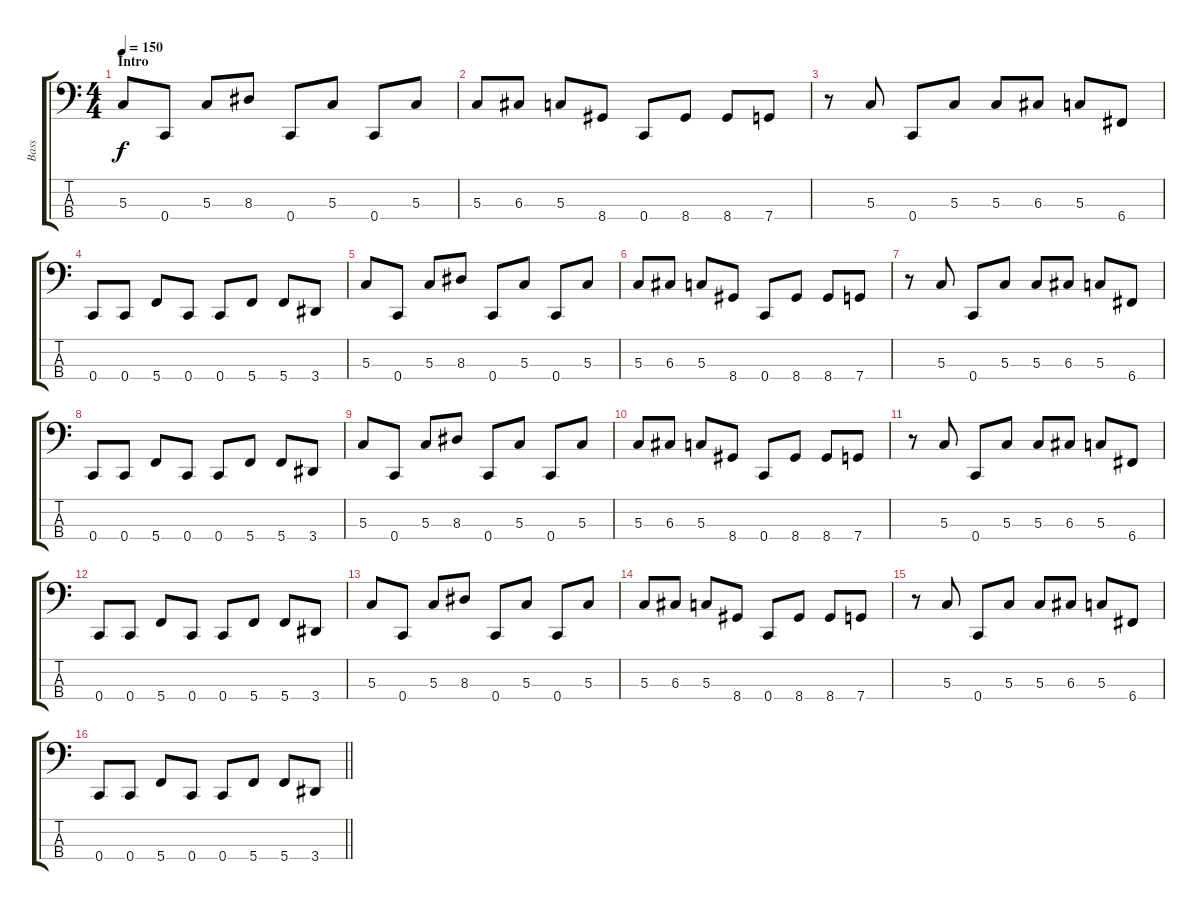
\track ("Bass" "Bass") {instrument electricbasspick}
\staff {score tabs}
\tuning (F2 C2 G1 C1) {hide}
\ts (4 4)
\section ("" "Intro")
\tempo 150
\clef f4
\ks c
5.3.8{dy f instrument electricbasspick} 0.4.8 5.3.8 8.3.8 0.4.8 5.3.8 0.4.8 5.3.8 |
5.3.8 6.3.8 5.3.8 8.4.8 0.4.8 8.4.8 8.4.8 7.4.8 |
r.8 5.3.8 0.4.8 5.3.8 5.3.8 6.3.8 5.3.8 6.4.8 |
0.4.8 0.4.8 5.4.8 0.4.8 0.4.8 5.4.8 5.4.8 3.4.8 |
5.3.8 0.4.8 5.3.8 8.3.8 0.4.8 5.3.8 0.4.8 5.3.8 |
5.3.8 6.3.8 5.3.8 8.4.8 0.4.8 8.4.8 8.4.8 7.4.8 |
r.8 5.3.8 0.4.8 5.3.8 5.3.8 6.3.8 5.3.8 6.4.8 |
0.4.8 0.4.8 5.4.8 0.4.8 0.4.8 5.4.8 5.4.8 3.4.8 |
5.3.8 0.4.8 5.3.8 8.3.8 0.4.8 5.3.8 0.4.8 5.3.8 |
5.3.8 6.3.8 5.3.8 8.4.8 0.4.8 8.4.8 8.4.8 7.4.8 |
r.8 5.3.8 0.4.8 5.3.8 5.3.8 6.3.8 5.3.8 6.4.8 |
0.4.8 0.4.8 5.4.8 0.4.8 0.4.8 5.4.8 5.4.8 3.4.8 |
5.3.8 0.4.8 5.3.8 8.3.8 0.4.8 5.3.8 0.4.8 5.3.8 |
5.3.8 6.3.8 5.3.8 8.4.8 0.4.8 8.4.8 8.4.8 7.4.8 |
r.8 5.3.8 0.4.8 5.3.8 5.3.8 6.3.8 5.3.8 6.4.8 |
\barLineRight lightlight
0.4.8 0.4.8 5.4.8 0.4.8 0.4.8 5.4.8 5.4.8 3.4.8
